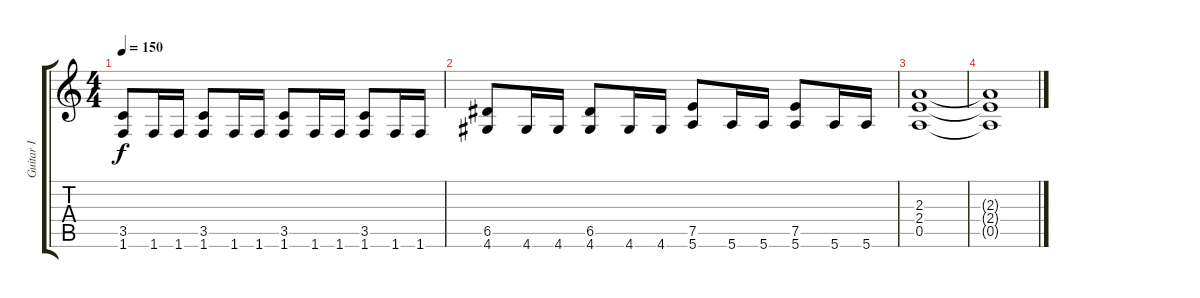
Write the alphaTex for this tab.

\track ("Guitar I" "Guitar I") {instrument distortionguitar}
\staff {score tabs}
\tuning (E4 B3 G3 D3 A2 E2) {hide}
\ts (4 4)
\tempo 150
\clef g2
\ks c
(3.5 1.6).8{dy f} 1.6.16 1.6.16 (3.5 1.6).8 1.6.16 1.6.16 (3.5 1.6).8 1.6.16 1.6.16 (3.5 1.6).8 1.6.16 1.6.16 |
(6.5 4.6).8 4.6.16 4.6.16 (6.5 4.6).8 4.6.16 4.6.16 (7.5 5.6).8 5.6.16 5.6.16 (7.5 5.6).8 5.6.16 5.6.16 |
(2.3 2.4 0.5).1 |
(2.3{t} 2.4{t} 0.5{t}).1
